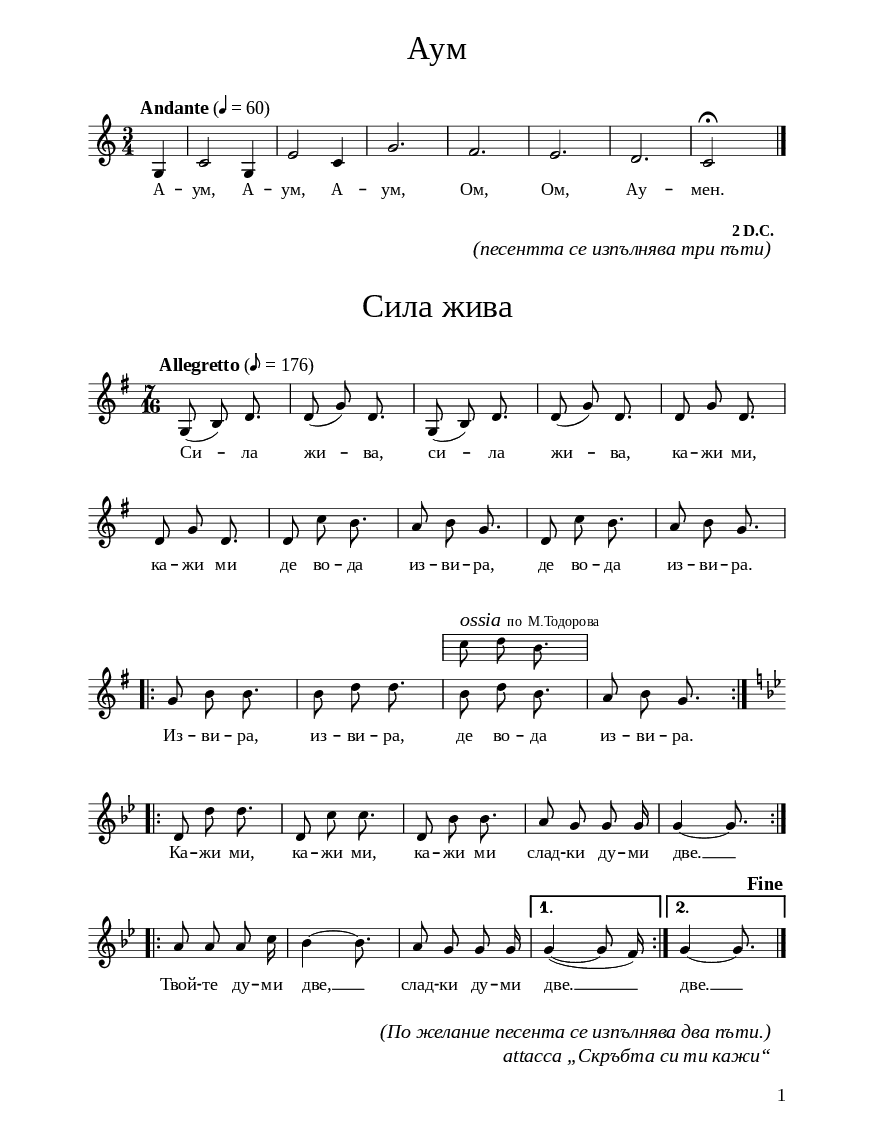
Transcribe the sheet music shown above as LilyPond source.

\version "2.24.2"

% include paper part and global functions
\include "include/globals.ily"

\bookpart {

  \label #'ref075
  \tocItem \markup "Аум"
  \include "include/bookpart-paper.ily"
  \score {
    \include "include/score-layout.ily"

    \new Voice \absolute {

      \clef treble
      \key c \major
      \time 3/4
      \tempoFunc "Andante" 4 "60"
      \autoBeamOff
      \partial 4

      g4 |  c'2 g4 | e'2 c'4 | g'2. |  f'2. | e'2. | d'2. | c'2 \fermata s4 | \bar "|."
    }

    \addlyrics {
      А -- ум, А
      -- ум, А -- ум, Ом, Ом, Ау -- мен.
    }

    \header {
      title = \titleFunc "Аум" "Aum"
    }

    \midi{}

  } % score

  \markup \dc-one "2 D.C."
  \markup \huge \italic \dc-one-nobold "(песентта се изпълнява три пъти)"

  \label #'ref076_2
  \tocItem \markup "Сила жива"
  \include "include/bookpart-paper.ily"
  \score {
    \include "include/score-layout.ily"

    \new Staff = main \absolute {
      \clef treble
      \key g \major
      \time 7/16
      \tempoFunc "Allegretto" 8 "176"
      \autoBeamOff


      g8 ( b ) d'8. | d'8 ( g' ) d'8. | g8 ( b ) d'8. | d'8 ( g' ) d'8. | d'8 g' d'8. \break | % 6

      d'8 g' d'8. | d'8 c'' b'8. | a'8 b' g'8. | d'8 c'' b'8. | a'8 b' g'8. \break |

      \bar ".|:-|"  g'8 b' b'8. | b'8 d'' d''8. |


      <<
        { b'8 d''8 b'8. }

        \new Staff \with {
          \override VerticalAxisGroup.default-staff-staff-spacing =
          #'((basic-distance . 4.5)
             (padding . -10))
          \remove "Time_signature_engraver"
          alignAboveContext = #"main"
          fontSize = #-1
          \override StaffSymbol.staff-space = #(magstep -4)
          \override StaffSymbol.thickness = #(magstep -4)
          firstClef = ##f
        }
        {\autoBeamOff c''8 ^\markup { \huge \italic "ossia" по М.Тодорова}  d''8 b'8.}
      >>



      | a'8 b' g'8. \bar ":.|.:" \break

      \key g \minor \repeat volta 2 { d'8 d'' d''8. | d'8 c'' c''8. | d'8 bes' bes'8. | a'8 g' g' g'16 | g'4 ~ g'8. } \break |

      \repeat volta 2 { a'8 a' a' c''16 | bes'4 ~ bes'8. | a'8 g' g' g'16 |}
      \alternative { {  g'4 ( ~ g'8 f'16 )  | } { g'4~\tempo "   Fine" g'8. | \bar "|."} }


    }

    \addlyrics {
      Си -- ла жи
      -- ва, си -- ла жи -- ва, ка -- жи ми, ка -- жи
      ми де во -- да из -- ви -- ра, де во -- да из
      -- ви -- ра. Из -- ви -- ра, из -- ви -- ра, де
      во -- да из -- ви -- ра. Ка -- жи ми, ка -- жи
      ми, ка -- жи ми слад -- ки ду -- ми две. __ Твой --
      те ду -- ми две, __ слад -- ки ду -- ми две. __
      две. __}

      \header {
        title = \titleFunc "Сила жива" "Sila živa"
      }

      \midi{}

    } % score

    \markup \huge \italic \dc-one-nobold "(По желание песента се изпълнява два пъти.)"
    \markup \huge \italic \dc-one-nobold "attacca „Скръбта си ти кажи“"






  } % bookpart
